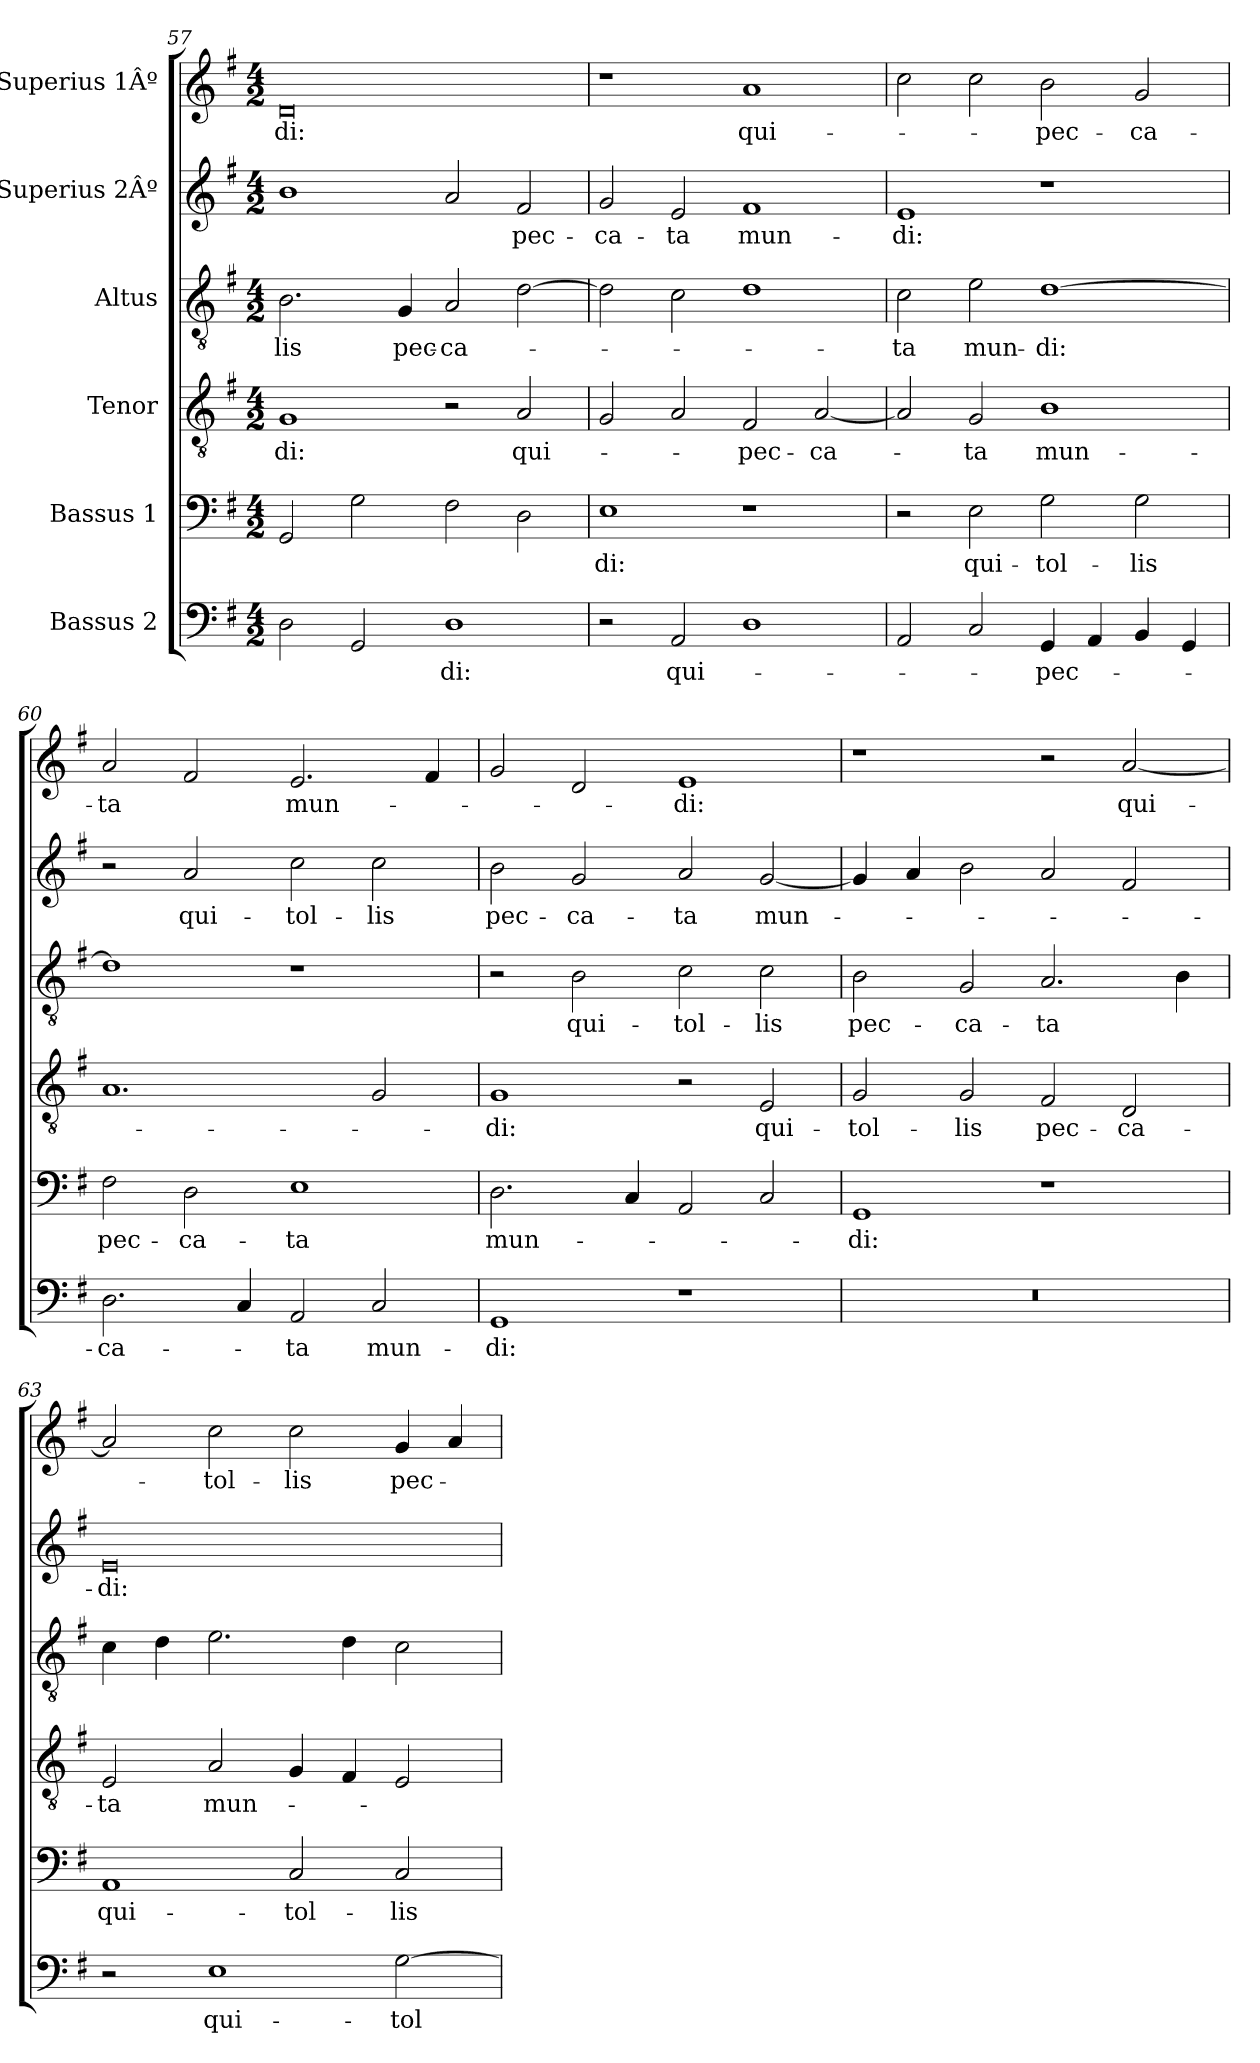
**kern	**text	**kern	**text	**kern	**text	**kern	**text	**kern	**text	**kern	**text
*part6	*part6	*part5	*part5	*part4	*part4	*part3	*part3	*part2	*part2	*part1	*part1
*staff6	*staff6	*staff5	*staff5	*staff4	*staff4	*staff3	*staff3	*staff2	*staff2	*staff1	*staff1
*I"Bassus 2	*	*I"Bassus 1	*	*I"Tenor	*	*I"Altus	*	*I"Superius 2Âº	*	*I"Superius 1Âº	*
*clefF4	*	*clefF4	*	*clefGv2	*	*clefGv2	*	*clefG2	*	*clefG2	*
*k[f#]	*	*k[f#]	*	*k[f#]	*	*k[f#]	*	*k[f#]	*	*k[f#]	*
*M4/2	*	*M4/2	*	*M4/2	*	*M4/2	*	*M4/2	*	*M4/2	*
=57	=57	=57	=57	=57	=57	=57	=57	=57	=57	=57	=57
2D\	.	2GG/	.	1G/	-di:	2.B\	-lis	1b\	.	0d/	-di:
2GG/	.	2G\	.	.	.	.	.	.	.	.	.
.	.	.	.	.	.	4G/	pec-	.	.	.	.
1D\	-di:	2F#\	.	2r	.	2A/	-ca-	2a/	.	.	.
.	.	2D\	.	2A/	qui-	[2d\	.	2f#/	pec-	.	.
=58	=58	=58	=58	=58	=58	=58	=58	=58	=58	=58	=58
2r	.	1E\	-di:	2G/	.	2d\]	.	2g/	-ca-	1r	.
2AA/	qui-	.	.	2A/	.	2c\	.	2e/	-ta	.	.
1D\	.	1r	.	2F#/	pec-	1d\	.	1f#/	mun-	1a/	qui-
.	.	.	.	[2A/	-ca-	.	.	.	.	.	.
=59	=59	=59	=59	=59	=59	=59	=59	=59	=59	=59	=59
2AA/	.	2r	.	2A/]	.	2c\	-ta	1e/	-di:	2cc\	.
2C/	.	2E\	qui-	2G/	-ta	2e\	mun-	.	.	2cc\	.
4GG/	pec-	2G\	tol-	1B\	mun-	[1d\	-di:	1r	.	2b\	-pec-
4AA/	.	.	.	.	.	.	.	.	.	.	.
4BB/	.	2G\	-lis	.	.	.	.	.	.	2g/	-ca-
4GG/	.	.	.	.	.	.	.	.	.	.	.
=60	=60	=60	=60	=60	=60	=60	=60	=60	=60	=60	=60
2.D\	-ca-	2F#\	pec-	1.A/	.	1d\]	.	2r	.	2a/	-ta
.	.	2D\	-ca-	.	.	.	.	2a/	qui-	2f#/	.
4C/	.	.	.	.	.	.	.	.	.	.	.
2AA/	-ta	1E\	-ta	.	.	1r	.	2cc\	tol-	2.e/	mun-
2C/	mun-	.	.	2G/	.	.	.	2cc\	-lis	.	.
.	.	.	.	.	.	.	.	.	.	4f#/	.
=61	=61	=61	=61	=61	=61	=61	=61	=61	=61	=61	=61
1GG/	-di:	2.D\	mun-	1G/	-di:	2r	.	2b\	pec-	2g/	.
.	.	.	.	.	.	2B\	qui-	2g/	-ca-	2d/	.
.	.	4C/	.	.	.	.	.	.	.	.	.
1r	.	2AA/	.	2r	.	2c\	tol-	2a/	-ta	1e/	-di:
.	.	2C/	.	2E/	qui-	2c\	-lis	[2g/	mun-	.	.
=62	=62	=62	=62	=62	=62	=62	=62	=62	=62	=62	=62
0r	.	1GG/	-di:	2G/	tol-	2B\	pec-	4g/]	.	1r	.
.	.	.	.	.	.	.	.	4a/	.	.	.
.	.	.	.	2G/	-lis	2G/	-ca-	2b\	.	.	.
.	.	1r	.	2F#/	pec-	2.A/	-ta	2a/	.	2r	.
.	.	.	.	2D/	-ca-	.	.	2f#/	.	[2a/	qui-
.	.	.	.	.	.	4B\	.	.	.	.	.
=63	=63	=63	=63	=63	=63	=63	=63	=63	=63	=63	=63
2r	.	1AA/	qui-	2E/	-ta	4c\	.	0e/	-di:	2a/]	.
.	.	.	.	.	.	4d\	.	.	.	.	.
1E\	qui-	.	.	2A/	mun-	2.e\	.	.	.	2cc\	tol-
.	.	2C/	tol-	4G/	.	.	.	.	.	2cc\	-lis
.	.	.	.	4F#/	.	4d\	.	.	.	.	.
[2G\	tol-	2C/	-lis	2E/	.	2c\	.	.	.	4g/	pec-
.	.	.	.	.	.	.	.	.	.	4a/	.
=	=	=	=	=	=	=	=	=	=	=	=
*-	*-	*-	*-	*-	*-	*-	*-	*-	*-	*-	*-
